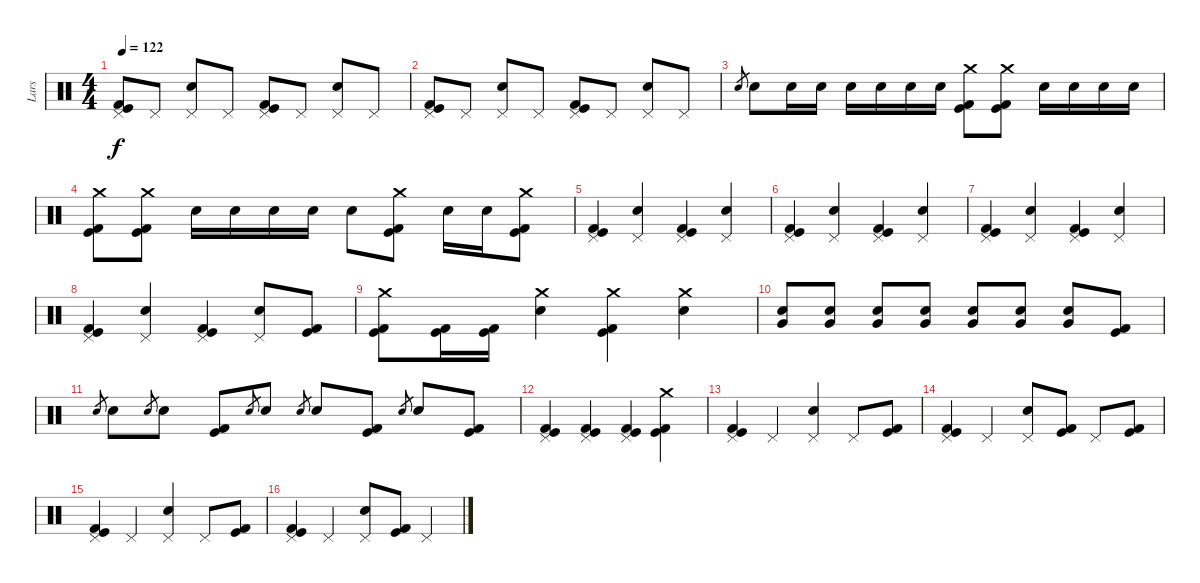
\track ("Lars" "Lars") {instrument percussion}
\staff {score}
\articulation defaults
\ts (4 4)
\tempo 122
\clef neutral
\ks c
("Pedal Hi-Hat (hit)" "Kick (hit)" "Kick (hit) 2").8{dy f} "Pedal Hi-Hat (hit)".8 ("Pedal Hi-Hat (hit)" "Electric Snare (hit)").8 "Pedal Hi-Hat (hit)".8 ("Pedal Hi-Hat (hit)" "Kick (hit)" "Kick (hit) 2").8 "Pedal Hi-Hat (hit)".8 ("Pedal Hi-Hat (hit)" "Electric Snare (hit)").8 "Pedal Hi-Hat (hit)".8 |
("Pedal Hi-Hat (hit)" "Kick (hit)" "Kick (hit) 2").8 "Pedal Hi-Hat (hit)".8 ("Pedal Hi-Hat (hit)" "Electric Snare (hit)").8 "Pedal Hi-Hat (hit)".8 ("Pedal Hi-Hat (hit)" "Kick (hit)" "Kick (hit) 2").8 "Pedal Hi-Hat (hit)".8 ("Pedal Hi-Hat (hit)" "Electric Snare (hit)").8 "Pedal Hi-Hat (hit)".8 |
"Electric Snare (hit)".8{gr} "Electric Snare (hit)".8 "Electric Snare (hit)".16 "Electric Snare (hit)".16 "Electric Snare (hit)".16 "Electric Snare (hit)".16 "Electric Snare (hit)".16 "Electric Snare (hit)".16 ("Crash medium (hit)" "Kick (hit)" "Kick (hit) 2").8 ("Crash medium (hit)" "Kick (hit)" "Kick (hit) 2").8 "Electric Snare (hit)".16 "Electric Snare (hit)".16 "Electric Snare (hit)".16 "Electric Snare (hit)".16 |
("Crash medium (hit)" "Kick (hit)" "Kick (hit) 2").8 ("Crash medium (hit)" "Kick (hit)" "Kick (hit) 2").8 "Electric Snare (hit)".16 "Electric Snare (hit)".16 "Electric Snare (hit)".16 "Electric Snare (hit)".16 "Electric Snare (hit)".8 ("Crash medium (hit)" "Kick (hit)" "Kick (hit) 2").8 "Electric Snare (hit)".16 "Electric Snare (hit)".16 ("Crash medium (hit)" "Kick (hit)" "Kick (hit) 2").8 |
("Pedal Hi-Hat (hit)" "Kick (hit)" "Kick (hit) 2").4 ("Pedal Hi-Hat (hit)" "Electric Snare (hit)").4 ("Pedal Hi-Hat (hit)" "Kick (hit)" "Kick (hit) 2").4 ("Pedal Hi-Hat (hit)" "Electric Snare (hit)").4 |
("Pedal Hi-Hat (hit)" "Kick (hit)" "Kick (hit) 2").4 ("Pedal Hi-Hat (hit)" "Electric Snare (hit)").4 ("Pedal Hi-Hat (hit)" "Kick (hit)" "Kick (hit) 2").4 ("Pedal Hi-Hat (hit)" "Electric Snare (hit)").4 |
("Pedal Hi-Hat (hit)" "Kick (hit)" "Kick (hit) 2").4 ("Pedal Hi-Hat (hit)" "Electric Snare (hit)").4 ("Pedal Hi-Hat (hit)" "Kick (hit)" "Kick (hit) 2").4 ("Pedal Hi-Hat (hit)" "Electric Snare (hit)").4 |
("Pedal Hi-Hat (hit)" "Kick (hit)" "Kick (hit) 2").4 ("Pedal Hi-Hat (hit)" "Electric Snare (hit)").4 ("Pedal Hi-Hat (hit)" "Kick (hit)" "Kick (hit) 2").4 ("Pedal Hi-Hat (hit)" "Electric Snare (hit)").8 ("Kick (hit)" "Kick (hit) 2").8 |
("Crash medium (hit)" "Kick (hit)" "Kick (hit) 2").8 ("Kick (hit)" "Kick (hit) 2").16 ("Kick (hit)" "Kick (hit) 2").16 ("Crash medium (hit)" "Electric Snare (hit)").4 ("Crash medium (hit)" "Kick (hit)" "Kick (hit) 2").4 ("Crash medium (hit)" "Electric Snare (hit)").4 |
("Electric Snare (hit)" "Very Low Tom (hit)").8 ("Electric Snare (hit)" "Very Low Tom (hit)").8 ("Electric Snare (hit)" "Very Low Tom (hit)").8 ("Electric Snare (hit)" "Very Low Tom (hit)").8 ("Electric Snare (hit)" "Very Low Tom (hit)").8 ("Electric Snare (hit)" "Very Low Tom (hit)").8 ("Electric Snare (hit)" "Very Low Tom (hit)").8 ("Kick (hit)" "Kick (hit) 2").8 |
"Electric Snare (hit)".8{gr} "Electric Snare (hit)".8 "Electric Snare (hit)".8{gr} "Electric Snare (hit)".8 ("Kick (hit)" "Kick (hit) 2").8 "Electric Snare (hit)".8{gr} "Electric Snare (hit)".8 "Electric Snare (hit)".8{gr} "Electric Snare (hit)".8 ("Kick (hit)" "Kick (hit) 2").8 "Electric Snare (hit)".8{gr} "Electric Snare (hit)".8 ("Kick (hit)" "Kick (hit) 2").8 |
("Pedal Hi-Hat (hit)" "Kick (hit)" "Kick (hit) 2").4 ("Pedal Hi-Hat (hit)" "Kick (hit)" "Kick (hit) 2").4 ("Pedal Hi-Hat (hit)" "Kick (hit)" "Kick (hit) 2").4 ("Crash medium (hit)" "Kick (hit)" "Kick (hit) 2").4 |
("Pedal Hi-Hat (hit)" "Kick (hit)" "Kick (hit) 2").4 "Pedal Hi-Hat (hit)".4 ("Pedal Hi-Hat (hit)" "Electric Snare (hit)").4 "Pedal Hi-Hat (hit)".8 ("Kick (hit)" "Kick (hit) 2").8 |
("Pedal Hi-Hat (hit)" "Kick (hit)" "Kick (hit) 2").4 "Pedal Hi-Hat (hit)".4 ("Pedal Hi-Hat (hit)" "Electric Snare (hit)").8 ("Kick (hit)" "Kick (hit) 2").8 "Pedal Hi-Hat (hit)".8 ("Kick (hit)" "Kick (hit) 2").8 |
("Pedal Hi-Hat (hit)" "Kick (hit)" "Kick (hit) 2").4 "Pedal Hi-Hat (hit)".4 ("Pedal Hi-Hat (hit)" "Electric Snare (hit)").4 "Pedal Hi-Hat (hit)".8 ("Kick (hit)" "Kick (hit) 2").8 |
("Pedal Hi-Hat (hit)" "Kick (hit)" "Kick (hit) 2").4 "Pedal Hi-Hat (hit)".4 ("Pedal Hi-Hat (hit)" "Electric Snare (hit)").8 ("Kick (hit)" "Kick (hit) 2").8 "Pedal Hi-Hat (hit)".4
